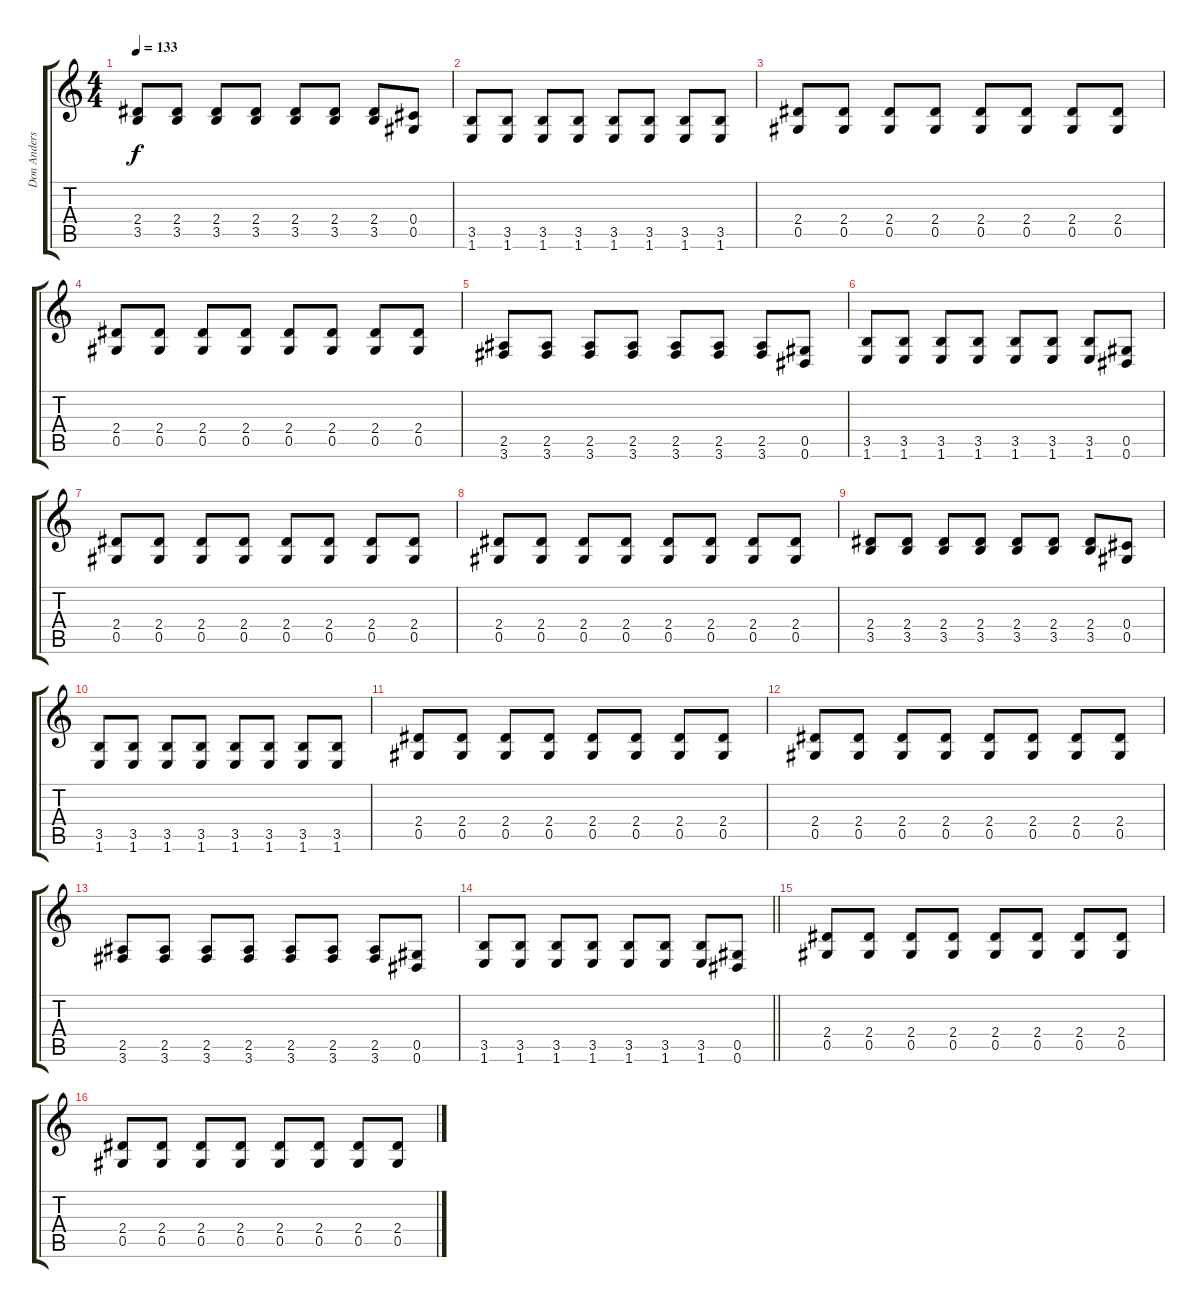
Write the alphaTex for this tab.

\track ("Don Anderson" "Don Anders") {instrument distortionguitar}
\staff {score tabs}
\tuning (Eb4 Bb3 Gb3 Db3 Ab2 Eb2) {hide}
\ts (4 4)
\tempo 133
\clef g2
\ks c
(2.4 3.5).8{dy f} (2.4 3.5).8 (2.4 3.5).8 (2.4 3.5).8 (2.4 3.5).8 (2.4 3.5).8 (2.4 3.5).8 (0.4 0.5).8 |
(3.5 1.6).8 (3.5 1.6).8 (3.5 1.6).8 (3.5 1.6).8 (3.5 1.6).8 (3.5 1.6).8 (3.5 1.6).8 (3.5 1.6).8 |
(2.4 0.5).8 (2.4 0.5).8 (2.4 0.5).8 (2.4 0.5).8 (2.4 0.5).8 (2.4 0.5).8 (2.4 0.5).8 (2.4 0.5).8 |
(2.4 0.5).8 (2.4 0.5).8 (2.4 0.5).8 (2.4 0.5).8 (2.4 0.5).8 (2.4 0.5).8 (2.4 0.5).8 (2.4 0.5).8 |
(2.5 3.6).8 (2.5 3.6).8 (2.5 3.6).8 (2.5 3.6).8 (2.5 3.6).8 (2.5 3.6).8 (2.5 3.6).8 (0.5 0.6).8 |
(3.5 1.6).8 (3.5 1.6).8 (3.5 1.6).8 (3.5 1.6).8 (3.5 1.6).8 (3.5 1.6).8 (3.5 1.6).8 (0.5 0.6).8 |
(2.4 0.5).8 (2.4 0.5).8 (2.4 0.5).8 (2.4 0.5).8 (2.4 0.5).8 (2.4 0.5).8 (2.4 0.5).8 (2.4 0.5).8 |
(2.4 0.5).8 (2.4 0.5).8 (2.4 0.5).8 (2.4 0.5).8 (2.4 0.5).8 (2.4 0.5).8 (2.4 0.5).8 (2.4 0.5).8 |
(2.4 3.5).8 (2.4 3.5).8 (2.4 3.5).8 (2.4 3.5).8 (2.4 3.5).8 (2.4 3.5).8 (2.4 3.5).8 (0.4 0.5).8 |
(3.5 1.6).8 (3.5 1.6).8 (3.5 1.6).8 (3.5 1.6).8 (3.5 1.6).8 (3.5 1.6).8 (3.5 1.6).8 (3.5 1.6).8 |
(2.4 0.5).8 (2.4 0.5).8 (2.4 0.5).8 (2.4 0.5).8 (2.4 0.5).8 (2.4 0.5).8 (2.4 0.5).8 (2.4 0.5).8 |
(2.4 0.5).8 (2.4 0.5).8 (2.4 0.5).8 (2.4 0.5).8 (2.4 0.5).8 (2.4 0.5).8 (2.4 0.5).8 (2.4 0.5).8 |
(2.5 3.6).8 (2.5 3.6).8 (2.5 3.6).8 (2.5 3.6).8 (2.5 3.6).8 (2.5 3.6).8 (2.5 3.6).8 (0.5 0.6).8 |
\barLineRight lightlight
(3.5 1.6).8 (3.5 1.6).8 (3.5 1.6).8 (3.5 1.6).8 (3.5 1.6).8 (3.5 1.6).8 (3.5 1.6).8 (0.5 0.6).8 |
\section ("" "")
(2.4 0.5).8 (2.4 0.5).8 (2.4 0.5).8 (2.4 0.5).8 (2.4 0.5).8 (2.4 0.5).8 (2.4 0.5).8 (2.4 0.5).8 |
(2.4 0.5).8 (2.4 0.5).8 (2.4 0.5).8 (2.4 0.5).8 (2.4 0.5).8 (2.4 0.5).8 (2.4 0.5).8 (2.4 0.5).8
